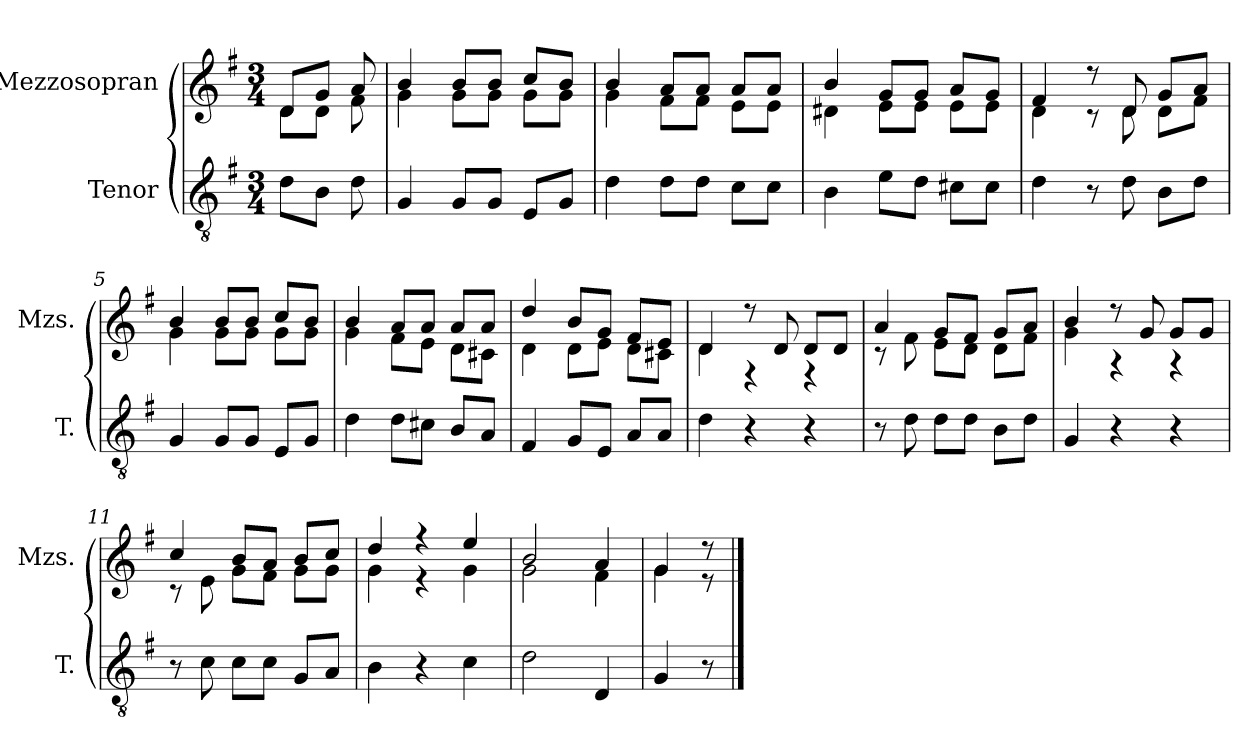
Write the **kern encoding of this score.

**kern	**kern
*part2	*part1
*staff2	*staff1
*I"Tenor	*I"Mezzosopran
*I'T.	*I'Mzs.
*clefGv2	*clefG2
*k[f#]	*k[f#]
*M3/4	*M3/4
*MM80	*MM80
=	=
*	*^
8d\L	8d/L	8d\L
8B\J	8g/J	8d\J
8d\	8a/	8f#\
=1	=1	=1
4G/	4b/	4g\
8G/L	8b/L	8g\L
8G/J	8b/J	8g\J
8E/L	8cc/L	8g\L
8G/J	8b/J	8g\J
=2	=2	=2
4d\	4b/	4g\
8d\L	8a/L	8f#\L
8d\J	8a/J	8f#\J
8c\L	8a/L	8e\L
8c\J	8a/J	8e\J
=3	=3	=3
4B\	4b/	4d#X\
8e\L	8g/L	8e\L
8d\J	8g/J	8e\J
8c#X\L	8a/L	8e\L
8c#\J	8g/J	8e\J
=4	=4	=4
4d\	4f#/	4d\
8r	8r	8r
8d\	8d/	8d\
8B\L	8g/L	8d\L
8d\J	8a/J	8f#\J
!!LO:LB:g=z	!!
=5	=5	=5
4G/	4b/	4g\
8G/L	8b/L	8g\L
8G/J	8b/J	8g\J
8E/L	8cc/L	8g\L
8G/J	8b/J	8g\J
=6	=6	=6
4d\	4b/	4g\
8d\L	8a/L	8f#\L
8c#X\J	8a/J	8e\J
8B/L	8a/L	8d\L
8A/J	8a/J	8c#X\J
=7	=7	=7
4F#/	4dd/	4d\
8G/L	8b/L	8d\L
8E/J	8g/J	8e\J
8A/L	8f#/L	8d\L
8A/J	8e/J	8c#X\J
=8	=8	=8
4d\	4d/	4d\
4r	8r	4r
.	8d/	.
4r	8d/L	4r
.	8d/J	.
=9	=9	=9
8r	4a/	8r
8d\	.	8f#\
8d\L	8g/L	8e\L
8d\J	8f#/J	8d\J
8B\L	8g/L	8d\L
8d\J	8a/J	8f#\J
!!LO:LB:g=z	!!
=10	=10	=10
4G/	4b/	4g\
4r	8r	4r
.	8g/	.
4r	8g/L	4r
.	8g/J	.
=11	=11	=11
8r	4cc/	8r
8c\	.	8e\
8c\L	8b/L	8g\L
8c\J	8a/J	8f#\J
8G/L	8b/L	8g\L
8A/J	8cc/J	8g\J
=12	=12	=12
4B\	4dd/	4g\
4r	4r	4r
4c\	4ee/	4g\
=13	=13	=13
2d\	2b/	2g\
4D/	4a/	4f#\
=14	=14	=14
4G/	4g/	4g\
8r	8r	8r
*	*v	*v
==	==
*-	*-
